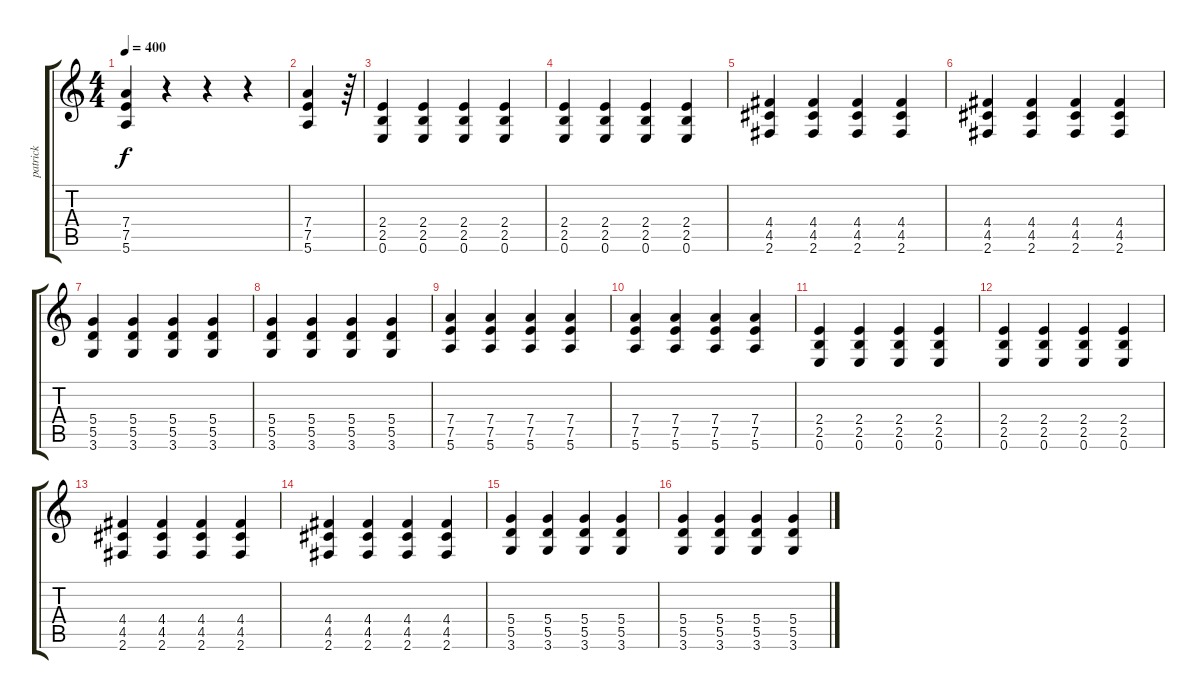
\track ("patrick" "patrick") {instrument overdrivenguitar}
\staff {score tabs}
\tuning (E4 B3 G3 D3 A2 E2) {hide}
\ts (4 4)
\tempo 400
\clef g2
\ks c
(7.4 7.5 5.6).4{dy f} r.4 r.4 r.4 |
(7.4 7.5 5.6).4 r.64 |
(2.4 2.5 0.6).4 (2.4 2.5 0.6).4 (2.4 2.5 0.6).4 (2.4 2.5 0.6).4 |
(2.4 2.5 0.6).4 (2.4 2.5 0.6).4 (2.4 2.5 0.6).4 (2.4 2.5 0.6).4 |
(4.4 4.5 2.6).4 (4.4 4.5 2.6).4 (4.4 4.5 2.6).4 (4.4 4.5 2.6).4 |
(4.4 4.5 2.6).4 (4.4 4.5 2.6).4 (4.4 4.5 2.6).4 (4.4 4.5 2.6).4 |
(5.4 5.5 3.6).4 (5.4 5.5 3.6).4 (5.4 5.5 3.6).4 (5.4 5.5 3.6).4 |
(5.4 5.5 3.6).4 (5.4 5.5 3.6).4 (5.4 5.5 3.6).4 (5.4 5.5 3.6).4 |
(7.4 7.5 5.6).4 (7.4 7.5 5.6).4 (7.4 7.5 5.6).4 (7.4 7.5 5.6).4 |
(7.4 7.5 5.6).4 (7.4 7.5 5.6).4 (7.4 7.5 5.6).4 (7.4 7.5 5.6).4 |
(2.4 2.5 0.6).4 (2.4 2.5 0.6).4 (2.4 2.5 0.6).4 (2.4 2.5 0.6).4 |
(2.4 2.5 0.6).4 (2.4 2.5 0.6).4 (2.4 2.5 0.6).4 (2.4 2.5 0.6).4 |
(4.4 4.5 2.6).4 (4.4 4.5 2.6).4 (4.4 4.5 2.6).4 (4.4 4.5 2.6).4 |
(4.4 4.5 2.6).4 (4.4 4.5 2.6).4 (4.4 4.5 2.6).4 (4.4 4.5 2.6).4 |
(5.4 5.5 3.6).4 (5.4 5.5 3.6).4 (5.4 5.5 3.6).4 (5.4 5.5 3.6).4 |
(5.4 5.5 3.6).4 (5.4 5.5 3.6).4 (5.4 5.5 3.6).4 (5.4 5.5 3.6).4
